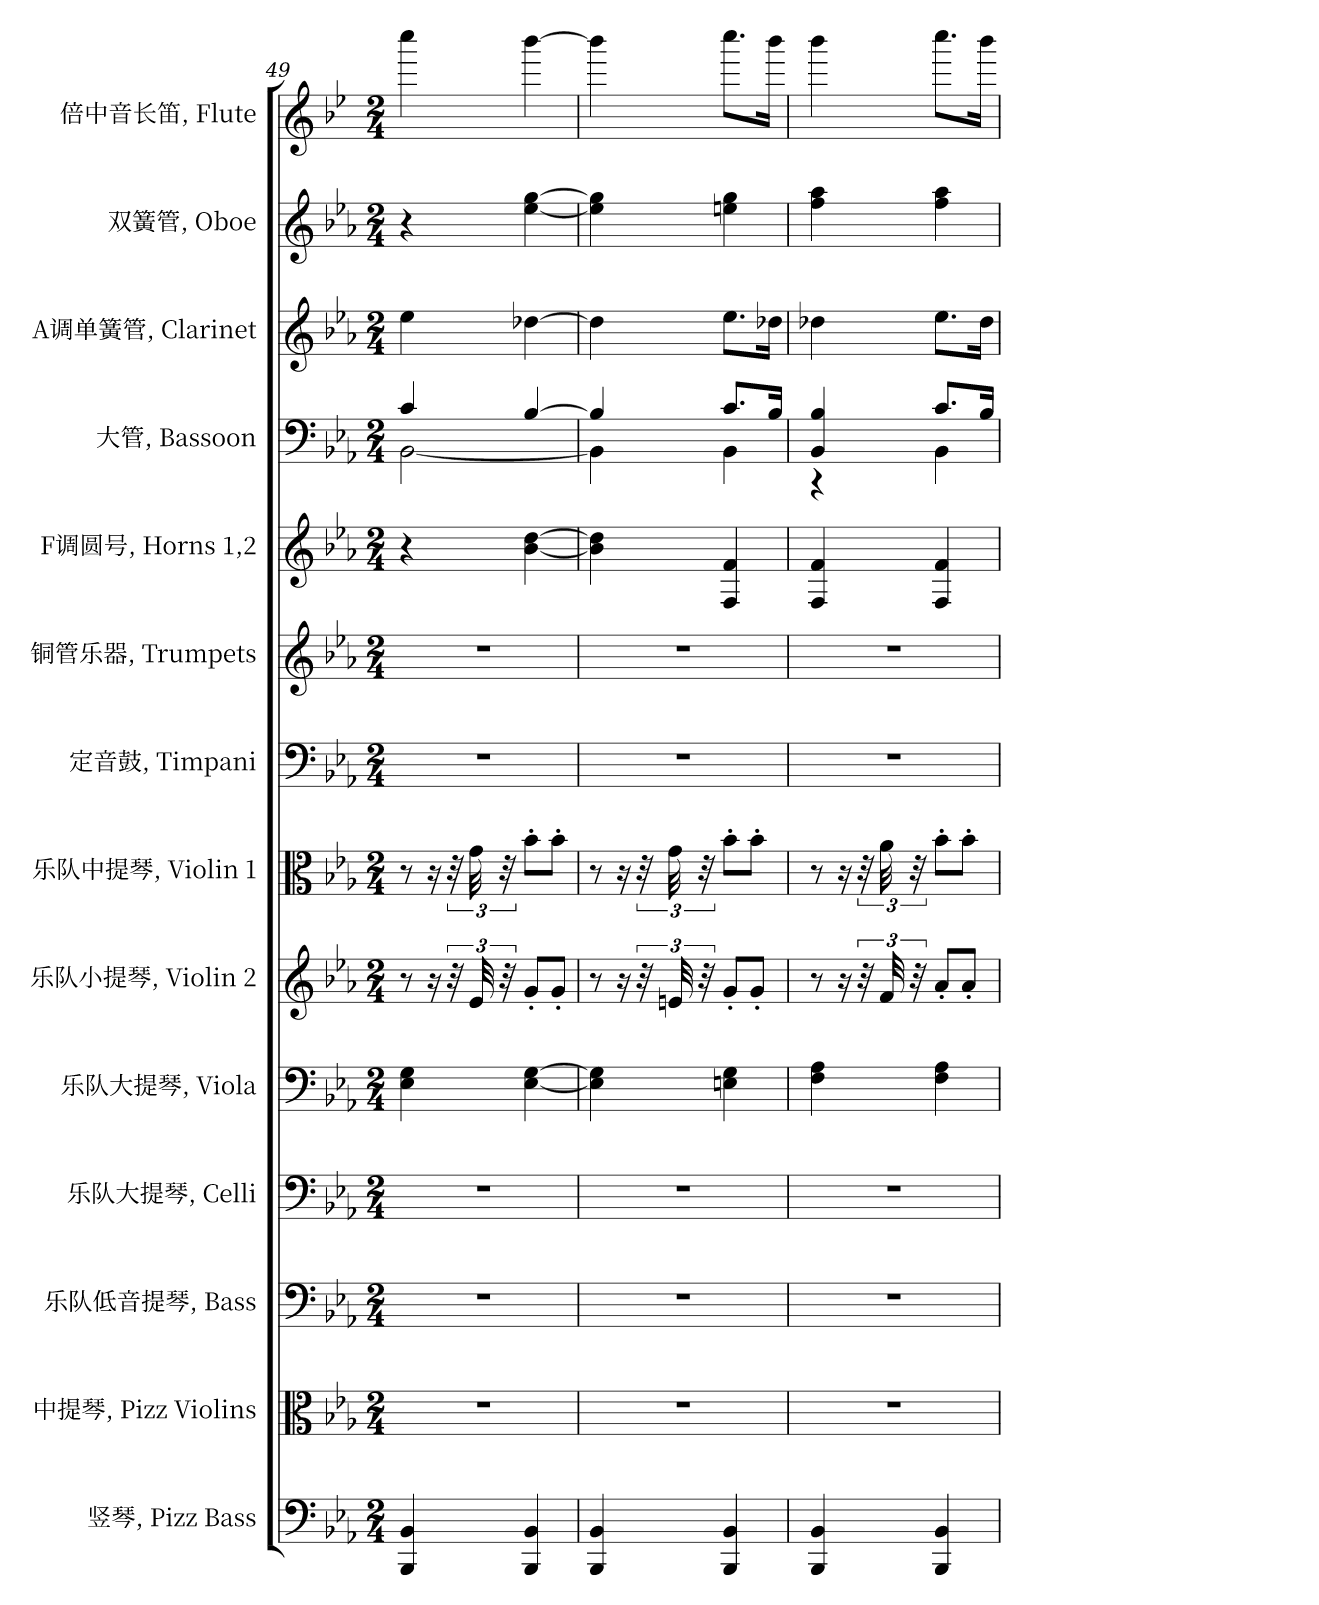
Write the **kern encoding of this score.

**kern	**kern	**kern	**kern	**kern	**kern	**kern	**kern	**kern	**kern	**kern	**kern	**kern	**kern
*part14	*part13	*part12	*part11	*part10	*part9	*part8	*part7	*part6	*part5	*part4	*part3	*part2	*part1
*staff14	*staff13	*staff12	*staff11	*staff10	*staff9	*staff8	*staff7	*staff6	*staff5	*staff4	*staff3	*staff2	*staff1
*I"竖琴, Pizz Bass	*I"中提琴, Pizz Violins	*I"乐队低音提琴, Bass	*I"乐队大提琴, Celli	*I"乐队大提琴, Viola	*I"乐队小提琴, Violin 2	*I"乐队中提琴, Violin 1	*I"定音鼓, Timpani	*I"铜管乐器, Trumpets	*I"F调圆号, Horns 1,2	*I"大管, Bassoon	*I"A调单簧管, Clarinet	*I"双簧管, Oboe	*I"倍中音长笛, Flute
*	*	*	*	*	*	*	*I'Timp.	*	*I'F Hn.	*I'Bsn.	*I'A Cl.	*I'Ob.	*
!!LO:PB:g=z
*clefF4	*clefC3	*clefF4	*clefF4	*clefF4	*clefG2	*clefC3	*clefF4	*clefG2	*clefG2	*clefF4	*clefG2	*clefG2	*clefG2
*	*	*ITrd7c12	*	*	*	*	*	*	*ITrd4c7	*	*ITrd2c3	*	*ITrd10c17
*k[b-e-a-]	*k[b-e-a-]	*k[b-e-a-]	*k[b-e-a-]	*k[b-e-a-]	*k[b-e-a-]	*k[b-e-a-]	*k[b-e-a-]	*k[b-e-a-]	*k[b-e-a-d-]	*k[b-e-a-]	*k[]	*k[b-e-a-]	*k[b-e-]
*M2/4	*M2/4	*M2/4	*M2/4	*M2/4	*M2/4	*M2/4	*M2/4	*M2/4	*M2/4	*M2/4	*M2/4	*M2/4	*M2/4
=49	=49	=49	=49	=49	=49	=49	=49	=49	=49	=49	=49	=49	=49
*	*	*	*	*	*	*	*	*	*	*^	*	*	*
4BBB-/ 4BB-/	2r	2r	2r	4E-\ 4G\	8r	8r	2r	2r	4r	4c/	[2BB-\	4cc\	4r	4ccc\
.	.	.	.	.	16r	16r	.	.	.	.	.	.	.	.
.	.	.	.	.	48r	48r	.	.	.	.	.	.	.	.
.	.	.	.	.	48e-/	48g\	.	.	.	.	.	.	.	.
.	.	.	.	.	48r	48r	.	.	.	.	.	.	.	.
4BBB-/ 4BB-/	.	.	.	[4E-\ [4G\	8g'/L	8b-'\L	.	.	[4e-\ [4g\	[4B-/	.	[4b-X\	[4ee-\ [4gg\	[4bb-\
.	.	.	.	.	8g'/J	8b-'\J	.	.	.	.	.	.	.	.
=50	=50	=50	=50	=50	=50	=50	=50	=50	=50	=50	=50	=50	=50	=50
4BBB-/ 4BB-/	2r	2r	2r	4E-\] 4G\]	8r	8r	2r	2r	4e-\] 4g\]	4B-/]	4BB-\]	4b-\]	4ee-\] 4gg\]	4bb-\]
.	.	.	.	.	16r	16r	.	.	.	.	.	.	.	.
.	.	.	.	.	48r	48r	.	.	.	.	.	.	.	.
.	.	.	.	.	48en/	48g\	.	.	.	.	.	.	.	.
.	.	.	.	.	48r	48r	.	.	.	.	.	.	.	.
4BBB-/ 4BB-/	.	.	.	4En\ 4G\	8g'/L	8b-'\L	.	.	4BB-/ 4B-/	8.c/L	4BB-\	8.cc\L	4een\ 4gg\	8.ccc\L
.	.	.	.	.	8g'/J	8b-'\J	.	.	.	.	.	.	.	.
.	.	.	.	.	.	.	.	.	.	16B-/Jk	.	16b-X\Jk	.	16bb-\Jk
=51	=51	=51	=51	=51	=51	=51	=51	=51	=51	=51	=51	=51	=51	=51
4BBB-/ 4BB-/	2r	2r	2r	4F\ 4A-\	8r	8r	2r	2r	4BB-/ 4B-/	4BB-/ 4B-/	4r	4b-X\	4ff\ 4aa-\	4bb-\
.	.	.	.	.	16r	16r	.	.	.	.	.	.	.	.
.	.	.	.	.	48r	48r	.	.	.	.	.	.	.	.
.	.	.	.	.	48f/	48a-\	.	.	.	.	.	.	.	.
.	.	.	.	.	48r	48r	.	.	.	.	.	.	.	.
4BBB-/ 4BB-/	.	.	.	4F\ 4A-\	8a-'/L	8b-'\L	.	.	4BB-/ 4B-/	8.c/L	4BB-\	8.cc\L	4ff\ 4aa-\	8.ccc\L
.	.	.	.	.	8a-'/J	8b-'\J	.	.	.	.	.	.	.	.
.	.	.	.	.	.	.	.	.	.	16B-/Jk	.	16b-\Jk	.	16bb-\Jk
*	*	*	*	*	*	*	*	*	*	*v	*v	*	*	*
=	=	=	=	=	=	=	=	=	=	=	=	=	=
*-	*-	*-	*-	*-	*-	*-	*-	*-	*-	*-	*-	*-	*-
